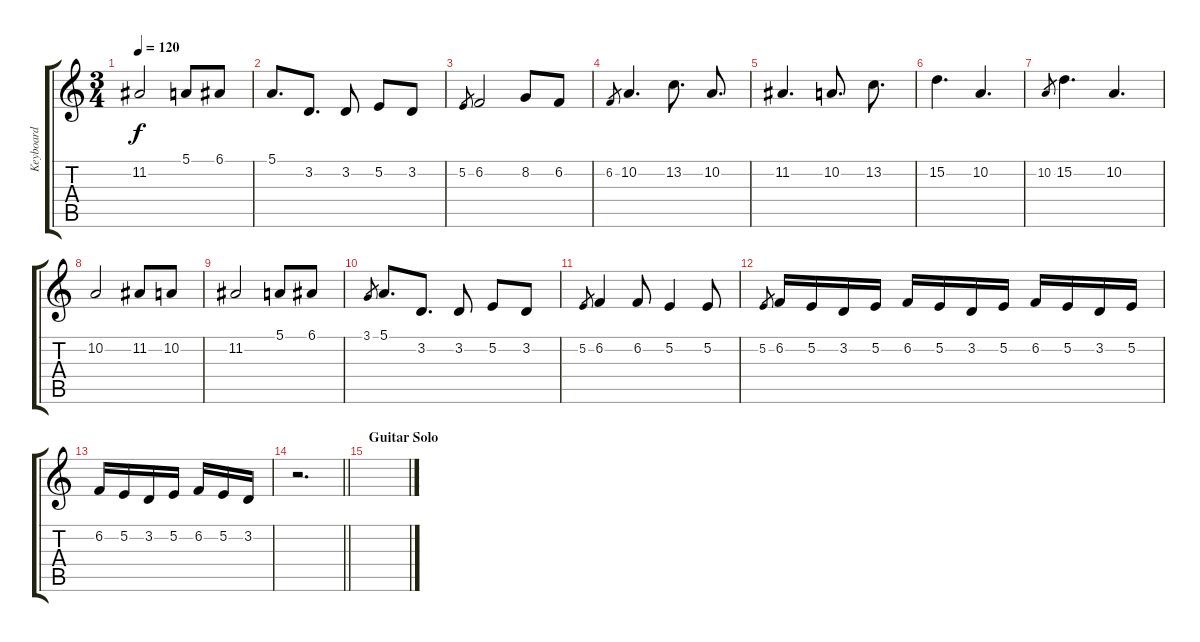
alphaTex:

\track ("Keyboard" "Keyboard") {instrument electricgrandpiano}
\staff {score tabs}
\tuning (E4 B3 G3 D3 A2 E2) {hide}
\ts (3 4)
\tempo 120
\clef g2
\ks c
11.2.2{dy f} 5.1.8 6.1.8 |
5.1.8{d} 3.2.8{d} 3.2.8 5.2.8 3.2.8 |
5.2.8{gr} 6.2.2 8.2.8 6.2.8 |
6.2.8{gr} 10.2.4{d} 13.2.8{d} 10.2.8{d} |
11.2.4{d} 10.2.8{d} 13.2.8{d} |
15.2.4{d} 10.2.4{d} |
10.2.8{gr} 15.2.4{d} 10.2.4{d} |
10.2.2 11.2.8 10.2.8 |
11.2.2 5.1.8 6.1.8 |
3.1.8{gr} 5.1.8{d} 3.2.8{d} 3.2.8 5.2.8 3.2.8 |
5.2.8{gr} 6.2.4 6.2.8 5.2.4 5.2.8 |
5.2.8{gr} 6.2.16 5.2.16 3.2.16 5.2.16 6.2.16 5.2.16 3.2.16 5.2.16 6.2.16 5.2.16 3.2.16 5.2.16 |
6.2.16 5.2.16 3.2.16 5.2.16 6.2.16 5.2.16 3.2.16 |
\barLineRight lightlight
r.2{d} |
\section ("" "Guitar Solo")
